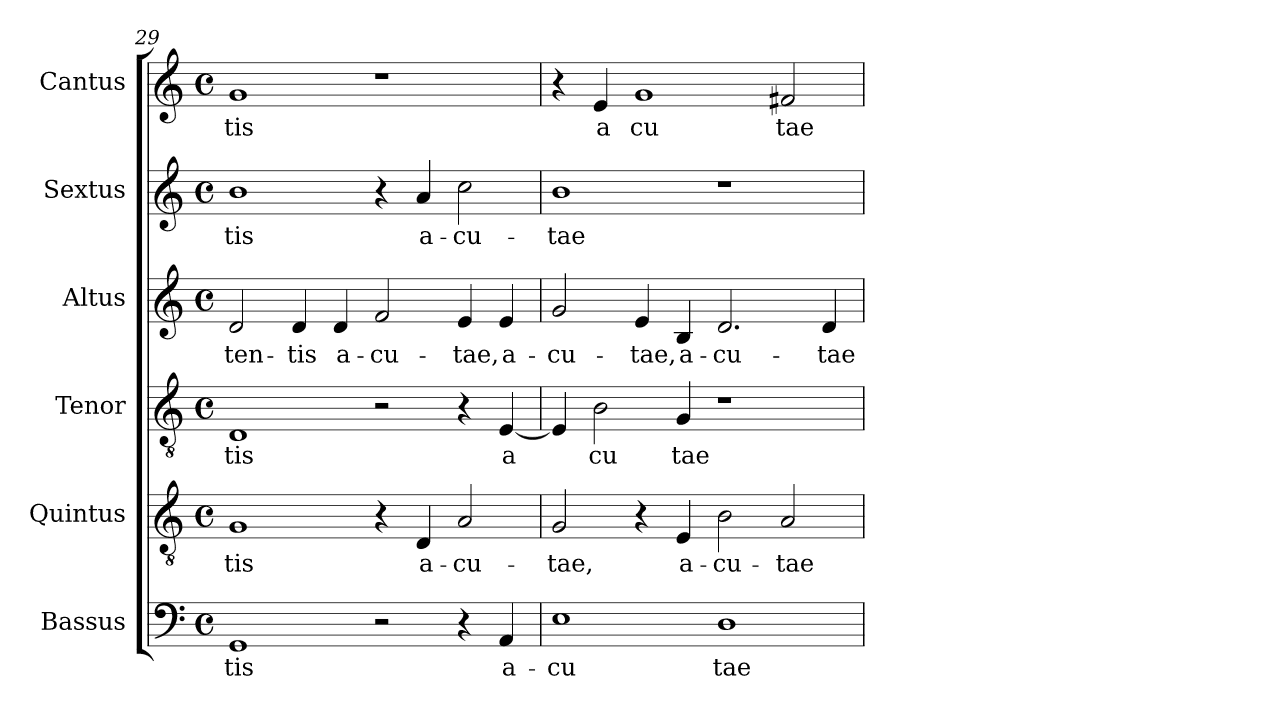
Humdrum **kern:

**kern	**text	**kern	**text	**kern	**text	**kern	**text	**kern	**text	**kern	**text
*part6	*part6	*part5	*part5	*part4	*part4	*part3	*part3	*part2	*part2	*part1	*part1
*staff6	*staff6	*staff5	*staff5	*staff4	*staff4	*staff3	*staff3	*staff2	*staff2	*staff1	*staff1
*I"Bassus	*	*I"Quintus	*	*I"Tenor	*	*I"Altus	*	*I"Sextus	*	*I"Cantus	*
*clefF4	*	*clefGv2	*	*clefGv2	*	*clefG2	*	*clefG2	*	*clefG2	*
*M4/4	*	*M4/4	*	*M4/4	*	*M4/4	*	*M4/4	*	*M4/4	*
*met(c)	*	*met(c)	*	*met(c)	*	*met(c)	*	*met(c)	*	*met(c)	*
=29	=29	=29	=29	=29	=29	=29	=29	=29	=29	=29	=29
!	!LO:LY:b:cj	!	!LO:LY:b:cj	!	!LO:LY:b:cj	!	!LO:LY:b:cj	!	!LO:LY:b:cj	!	!LO:LY:b:cj
1GG	-tis	1G	-tis	1D	tis	2d/	-ten-	1b	-tis	1g	tis
!	!	!	!	!	!	!	!LO:LY:b:cj	!	!	!	!
.	.	.	.	.	.	4d/	-tis	.	.	.	.
!	!	!	!	!	!	!	!LO:LY:b:cj	!	!	!	!
.	.	.	.	.	.	4d/	a-	.	.	.	.
!	!	!	!	!	!	!	!LO:LY:b:cj	!	!	!	!
2r	.	4r	.	2r	.	2f/	-cu-	4r	.	1r	.
!	!	!	!LO:LY:b:cj	!	!	!	!	!	!LO:LY:b:cj	!	!
.	.	4D/	a-	.	.	.	.	4a/	a-	.	.
!	!	!	!LO:LY:b:cj	!	!	!	!LO:LY:b:cj	!	!LO:LY:b:cj	!	!
4r	.	2A/	-cu-	4r	.	4e/	-tae,	2cc\	-cu-	.	.
!	!LO:LY:b:cj	!	!	!	!LO:LY:b:cj	!	!LO:LY:b:cj	!	!	!	!
4AA/	a-	.	.	[>4E/	a	4e/	a-	.	.	.	.
!!LO:LB:g=z
=30	=30	=30	=30	=30	=30	=30	=30	=30	=30	=30	=30
!	!LO:LY:b:cj	!	!LO:LY:b:cj	!	!	!	!LO:LY:b:cj	!	!LO:LY:b:cj	!	!
1E	-cu	2G/	-tae,	4E/]	.	2g/	-cu-	1b	-tae	4r	.
!	!	!	!	!	!LO:LY:b:cj	!	!	!	!	!	!LO:LY:b:cj
.	.	.	.	2B\	cu	.	.	.	.	4e/	a
!	!	!	!	!	!	!	!LO:LY:b:cj	!	!	!	!LO:LY:b:cj
.	.	4r	.	.	.	4e/	-tae,	.	.	1g	cu
!	!	!	!LO:LY:b:cj	!	!LO:LY:b:cj	!	!LO:LY:b:cj	!	!	!	!
.	.	4E/	a-	4G/	tae	4B/	a-	.	.	.	.
!	!LO:LY:b:cj	!	!LO:LY:b:cj	!	!	!	!LO:LY:b:cj	!	!	!	!
1D	tae	2B\	-cu-	1r	.	2.d/	-cu-	1r	.	.	.
!	!	!	!LO:LY:b:cj	!	!	!	!	!	!	!	!LO:LY:b:cj
.	.	2A/	-tae	.	.	.	.	.	.	2f#X/	tae
!	!	!	!	!	!	!	!LO:LY:b:cj	!	!	!	!
.	.	.	.	.	.	4d/	-tae	.	.	.	.
=	=	=	=	=	=	=	=	=	=	=	=
*-	*-	*-	*-	*-	*-	*-	*-	*-	*-	*-	*-
